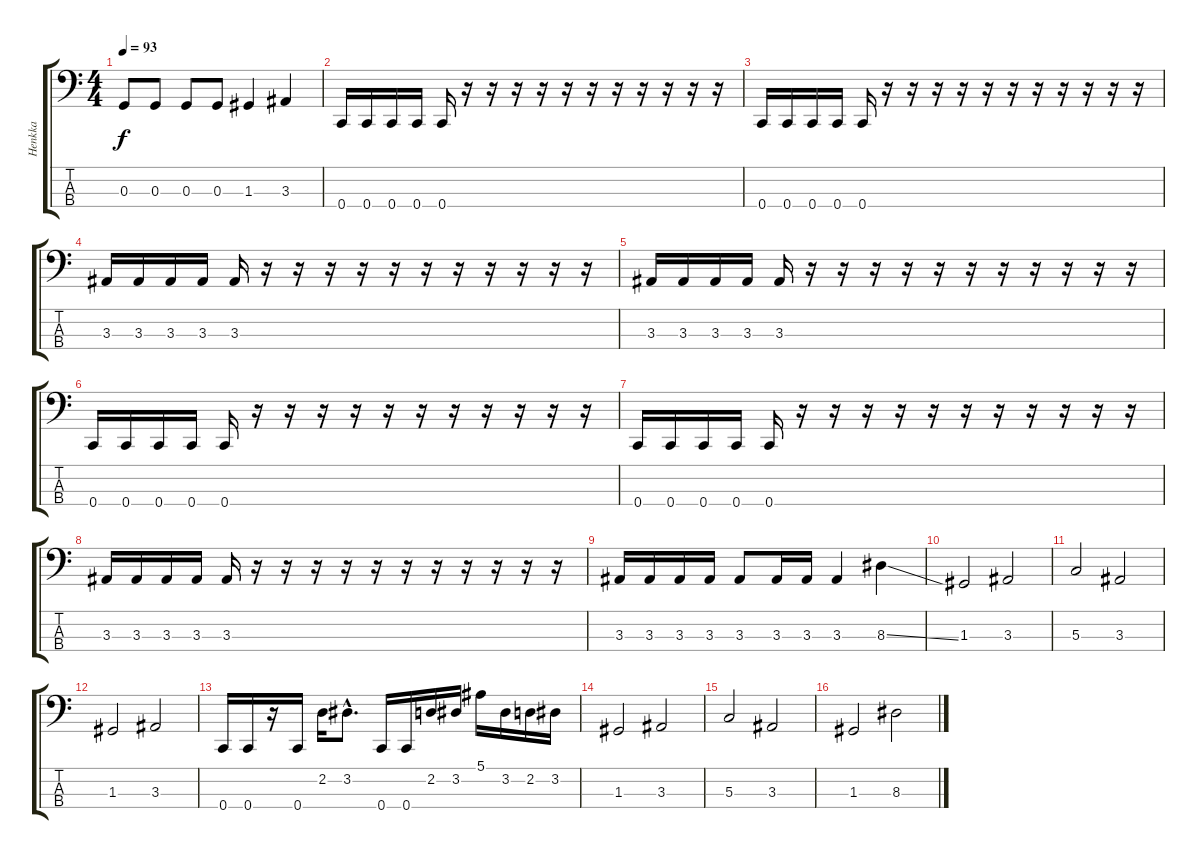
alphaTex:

\track ("Henkka" "Henkka") {instrument electricbasspick}
\staff {score tabs}
\tuning (F2 C2 G1 C1) {hide}
\ts (4 4)
\tempo 93
\clef f4
\ks c
0.3.8{dy f} 0.3.8 0.3.8 0.3.8 1.3.4 3.3.4 |
0.4.16 0.4.16 0.4.16 0.4.16 0.4.16 r.16 r.16 r.16 r.16 r.16 r.16 r.16 r.16 r.16 r.16 r.16 |
0.4.16 0.4.16 0.4.16 0.4.16 0.4.16 r.16 r.16 r.16 r.16 r.16 r.16 r.16 r.16 r.16 r.16 r.16 |
3.3.16 3.3.16 3.3.16 3.3.16 3.3.16 r.16 r.16 r.16 r.16 r.16 r.16 r.16 r.16 r.16 r.16 r.16 |
3.3.16 3.3.16 3.3.16 3.3.16 3.3.16 r.16 r.16 r.16 r.16 r.16 r.16 r.16 r.16 r.16 r.16 r.16 |
0.4.16 0.4.16 0.4.16 0.4.16 0.4.16 r.16 r.16 r.16 r.16 r.16 r.16 r.16 r.16 r.16 r.16 r.16 |
0.4.16 0.4.16 0.4.16 0.4.16 0.4.16 r.16 r.16 r.16 r.16 r.16 r.16 r.16 r.16 r.16 r.16 r.16 |
3.3.16 3.3.16 3.3.16 3.3.16 3.3.16 r.16 r.16 r.16 r.16 r.16 r.16 r.16 r.16 r.16 r.16 r.16 |
3.3.16 3.3.16 3.3.16 3.3.16 3.3.8 3.3.16 3.3.16 3.3.4 8.3{ss}.4 |
1.3.2 3.3.2 |
5.3.2 3.3.2 |
1.3.2 3.3.2 |
0.4.16 0.4.16 r.16 0.4.16 2.2.16 3.2{hac}.8{d} 0.4.16 0.4.16 2.2.16 3.2.16 5.1.16 3.2.16 2.2.16 3.2.16 |
1.3.2 3.3.2 |
5.3.2 3.3.2 |
1.3.2 8.3.2
